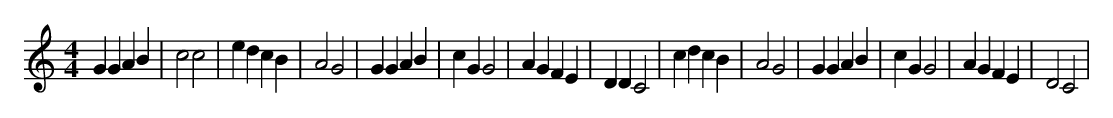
X:1
M:4/4
L:1/8
K:C
G2 G2 A2 B2 | c4 c4 | e2 d2 c2 B2 | A4 G4 | G2 G2 A2 B2 | c2 G2 G4 | A2 G2 F2 E2 | D2 D2 C4 | c2 d2 c2 B2 | A4 G4 | G2 G2 A2 B2 | c2 G2 G4 | A2 G2 F2 E2 | D4 C4 |
